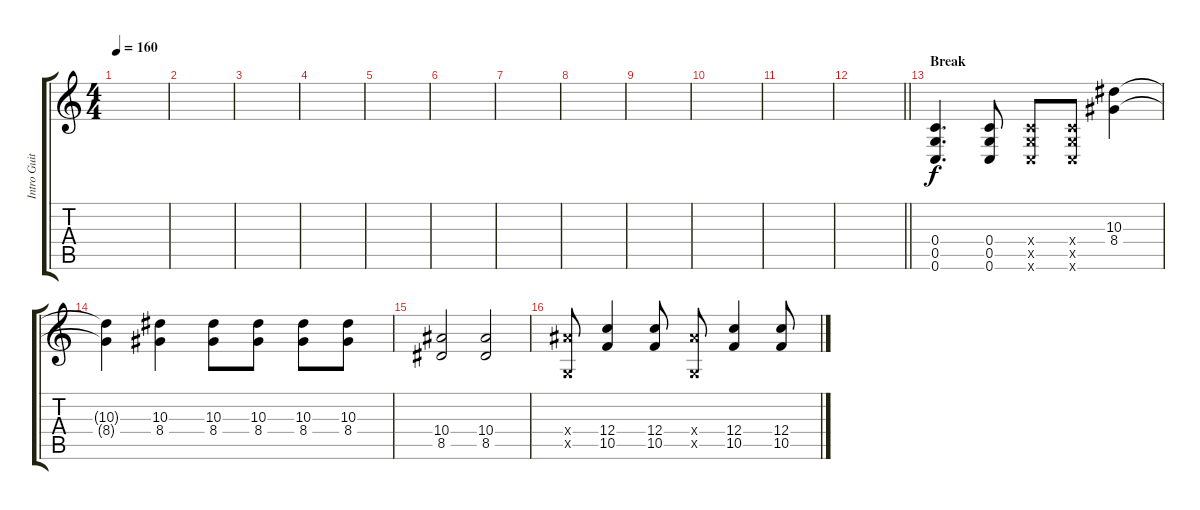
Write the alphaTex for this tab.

\track ("Intro Guitar" "Intro Guit") {instrument electricguitarclean}
\staff {score tabs}
\tuning (D4 A3 F3 C3 G2 C2) {hide}
\ts (4 4)
\tempo 160
\clef g2
\ks c
|
|
|
|
|
|
|
|
|
|
|
\barLineRight lightlight
|
\section ("" "Break")
(0.4 0.5 0.6).4{d} (0.4 0.5 0.6).8 (0.4{x} 0.5{x} 0.6{x}).8 (0.4{x} 0.5{x} 0.6{x}).8 (10.3 8.4).4 |
(10.3{t} 8.4{t}).4 (10.3 8.4).4 (10.3 8.4).8 (10.3 8.4).8 (10.3 8.4).8 (10.3 8.4).8 |
(10.4 8.5).2 (10.4 8.5).2 |
(10.4{x} 0.5{x}).8 (12.4 10.5).4 (12.4 10.5).8 (10.4{x} 0.5{x}).8 (12.4 10.5).4 (12.4 10.5).8
